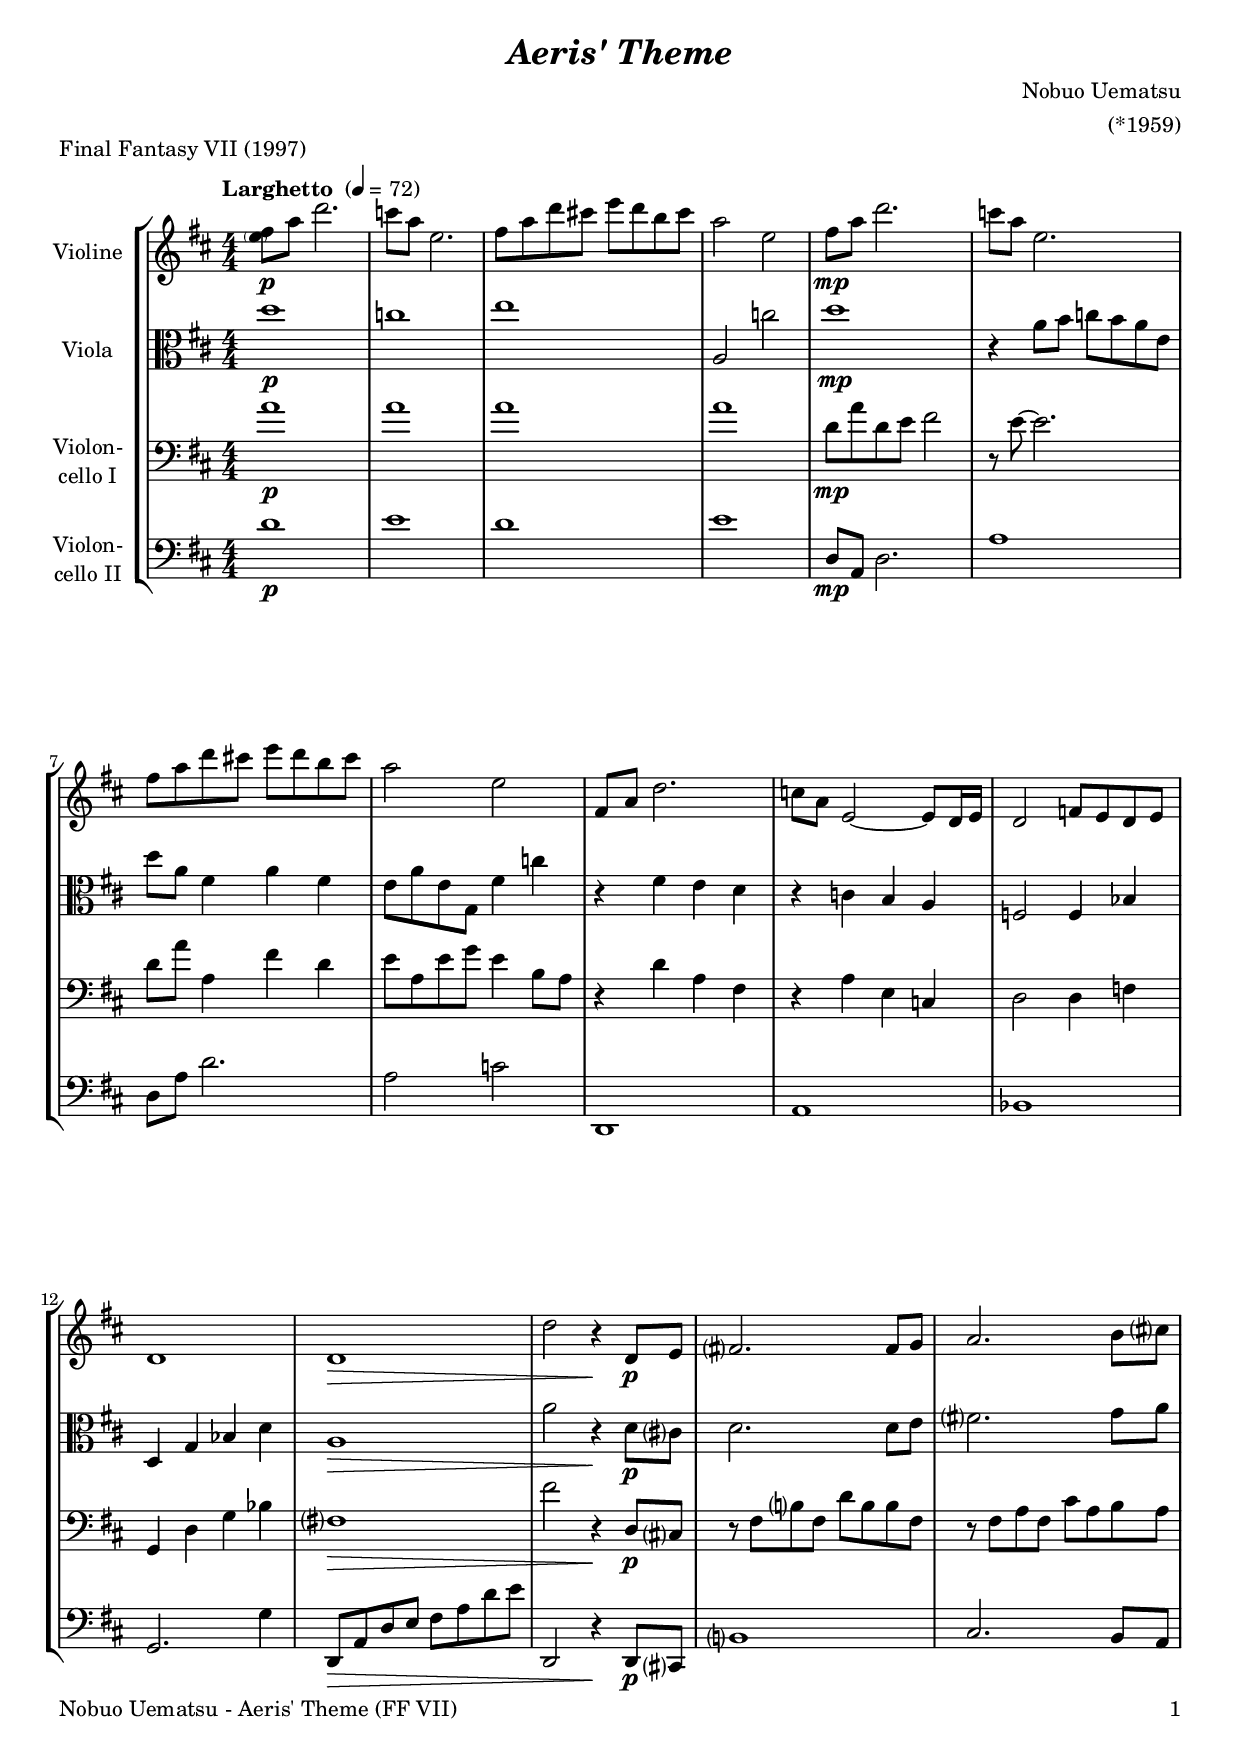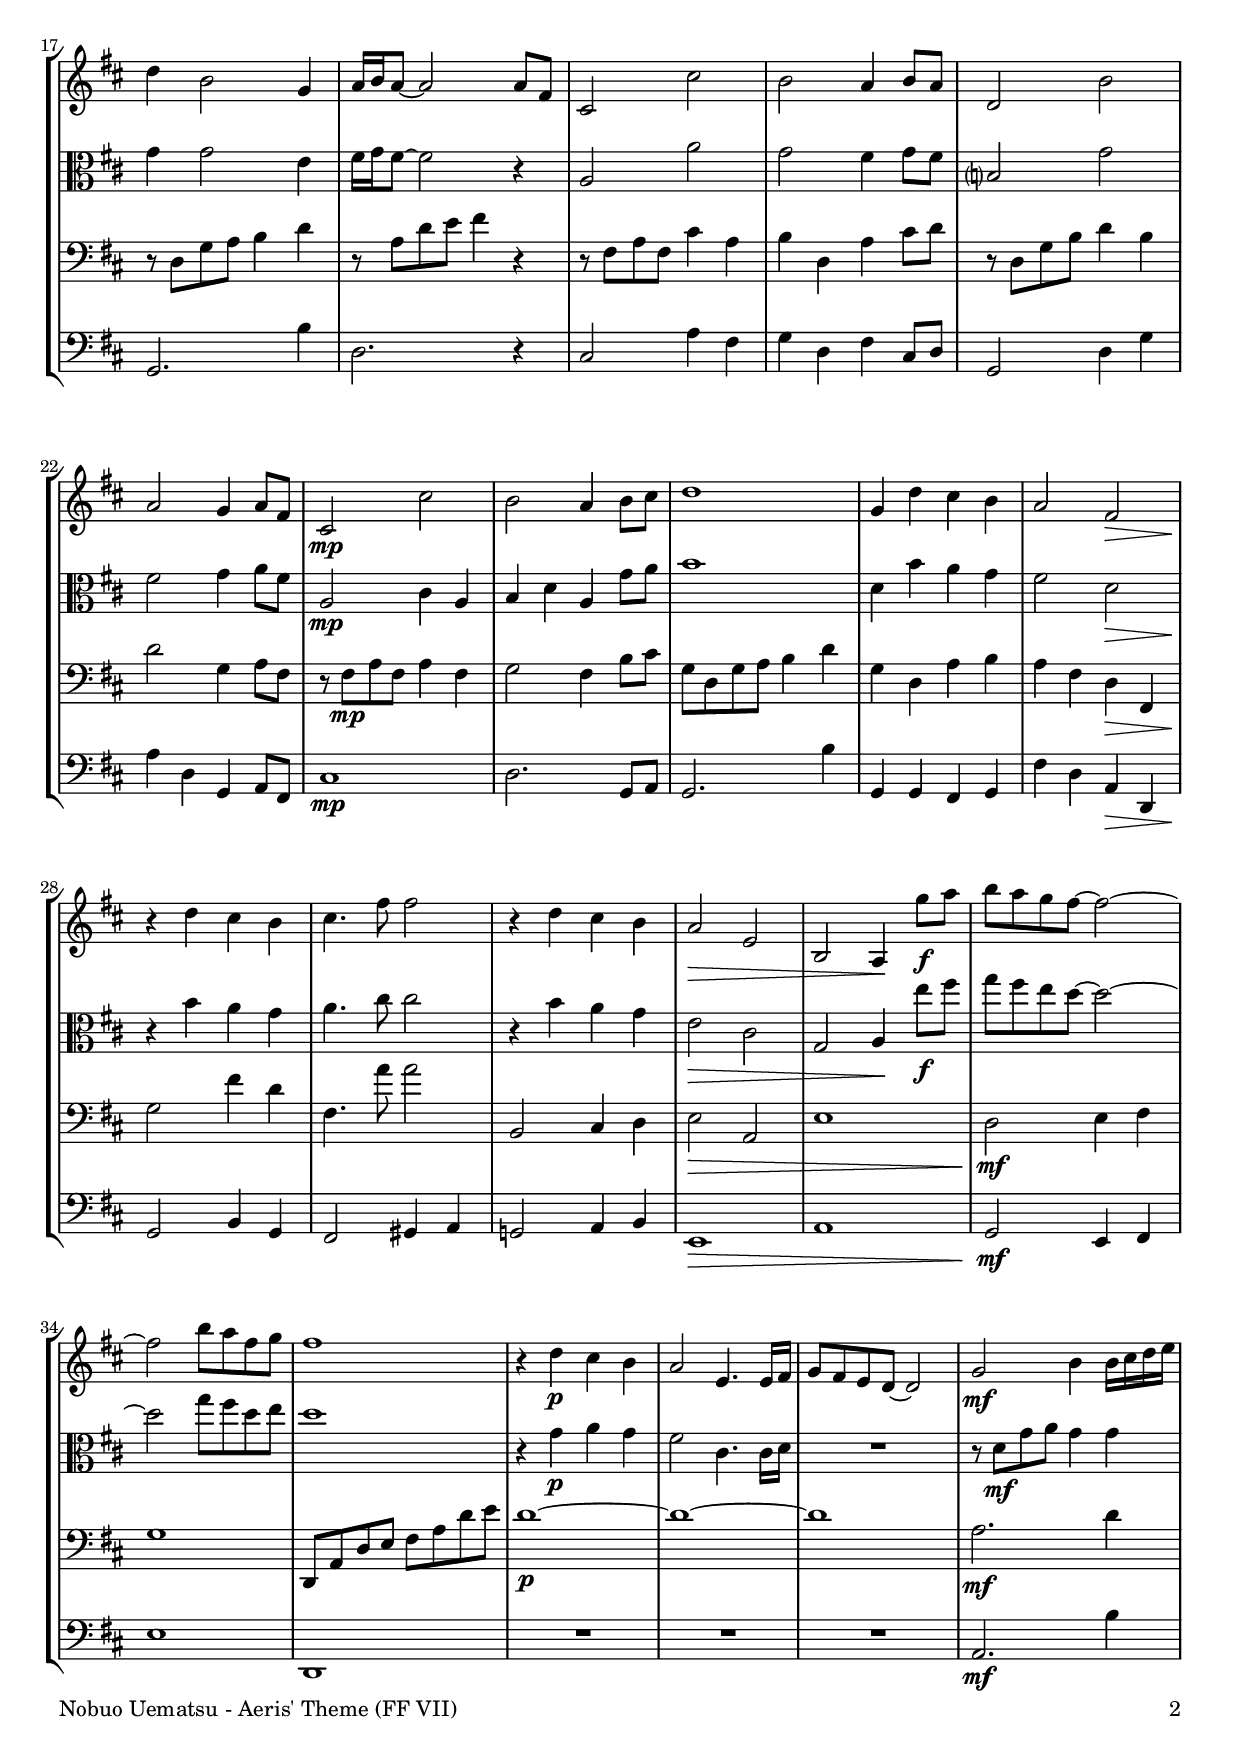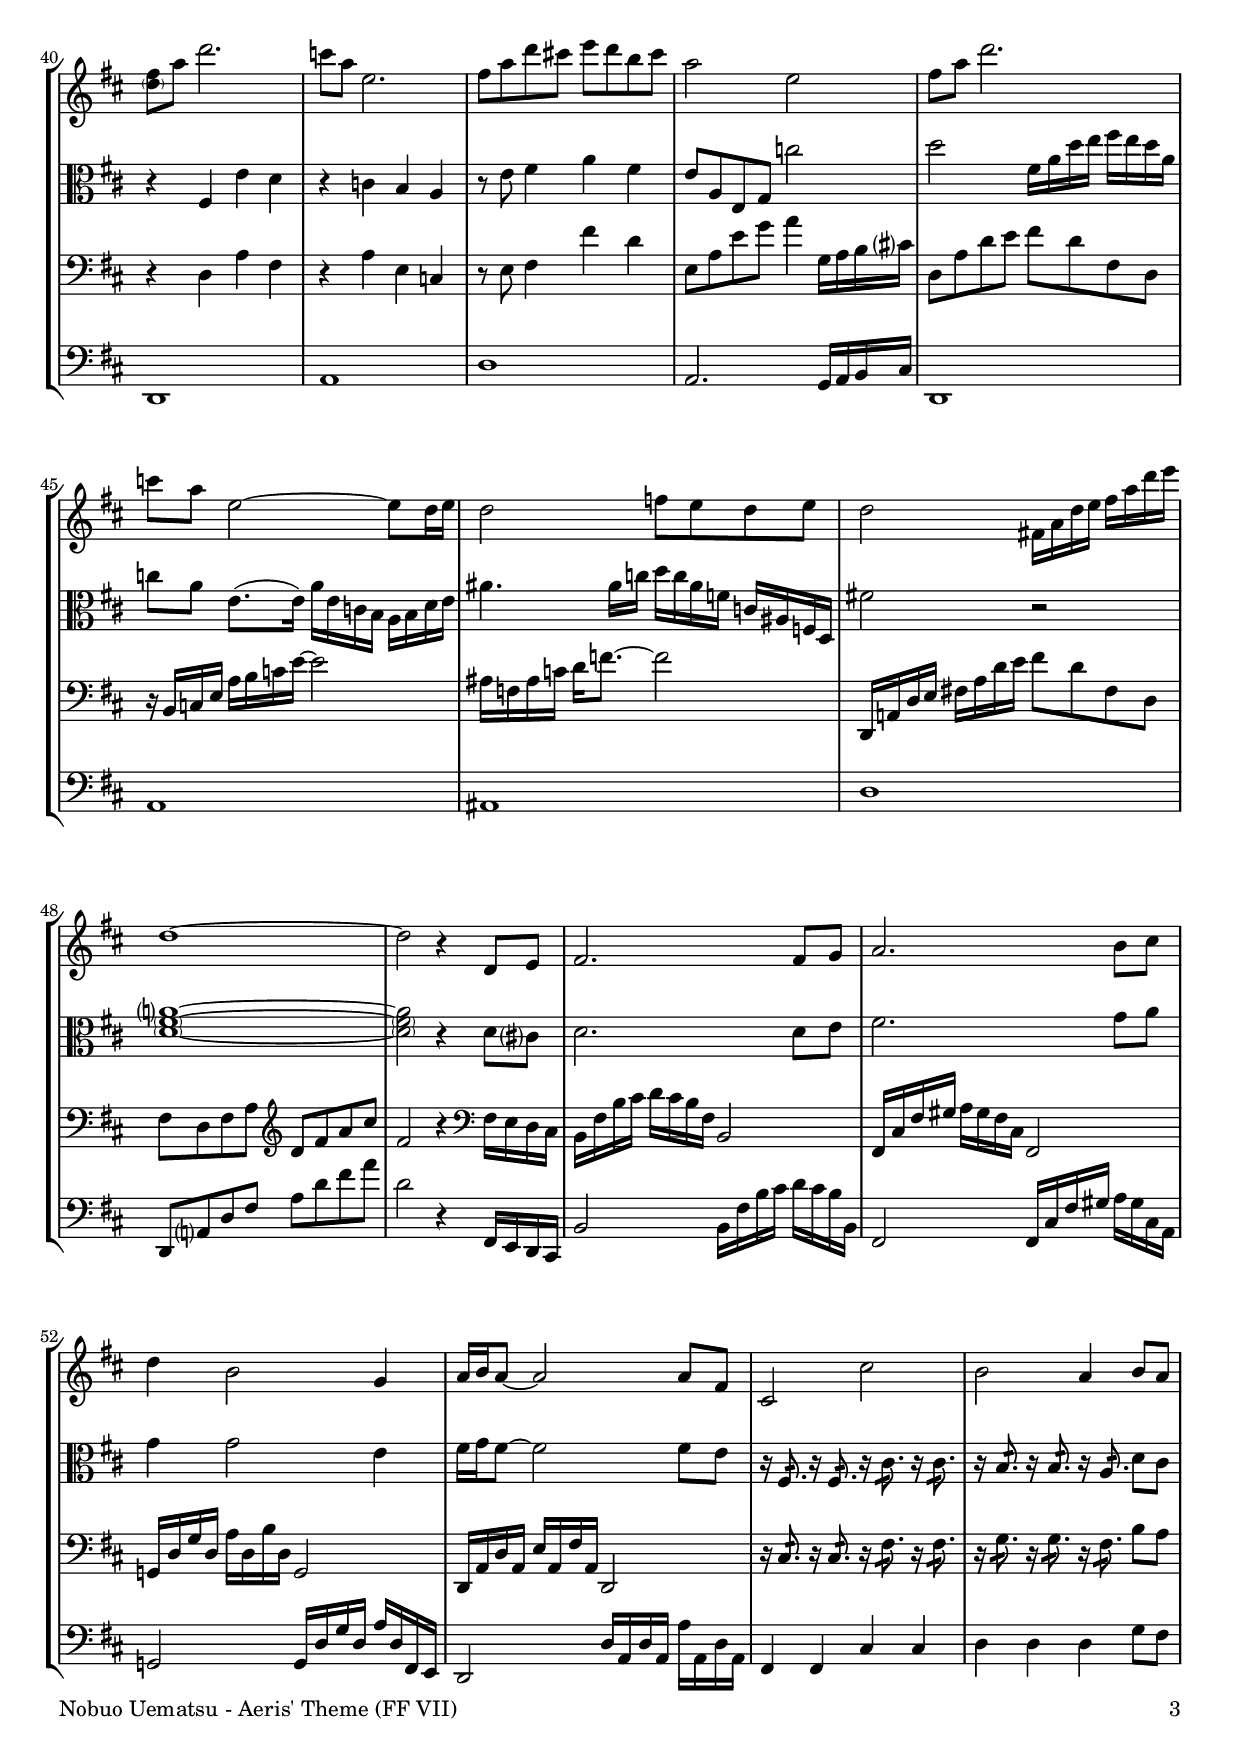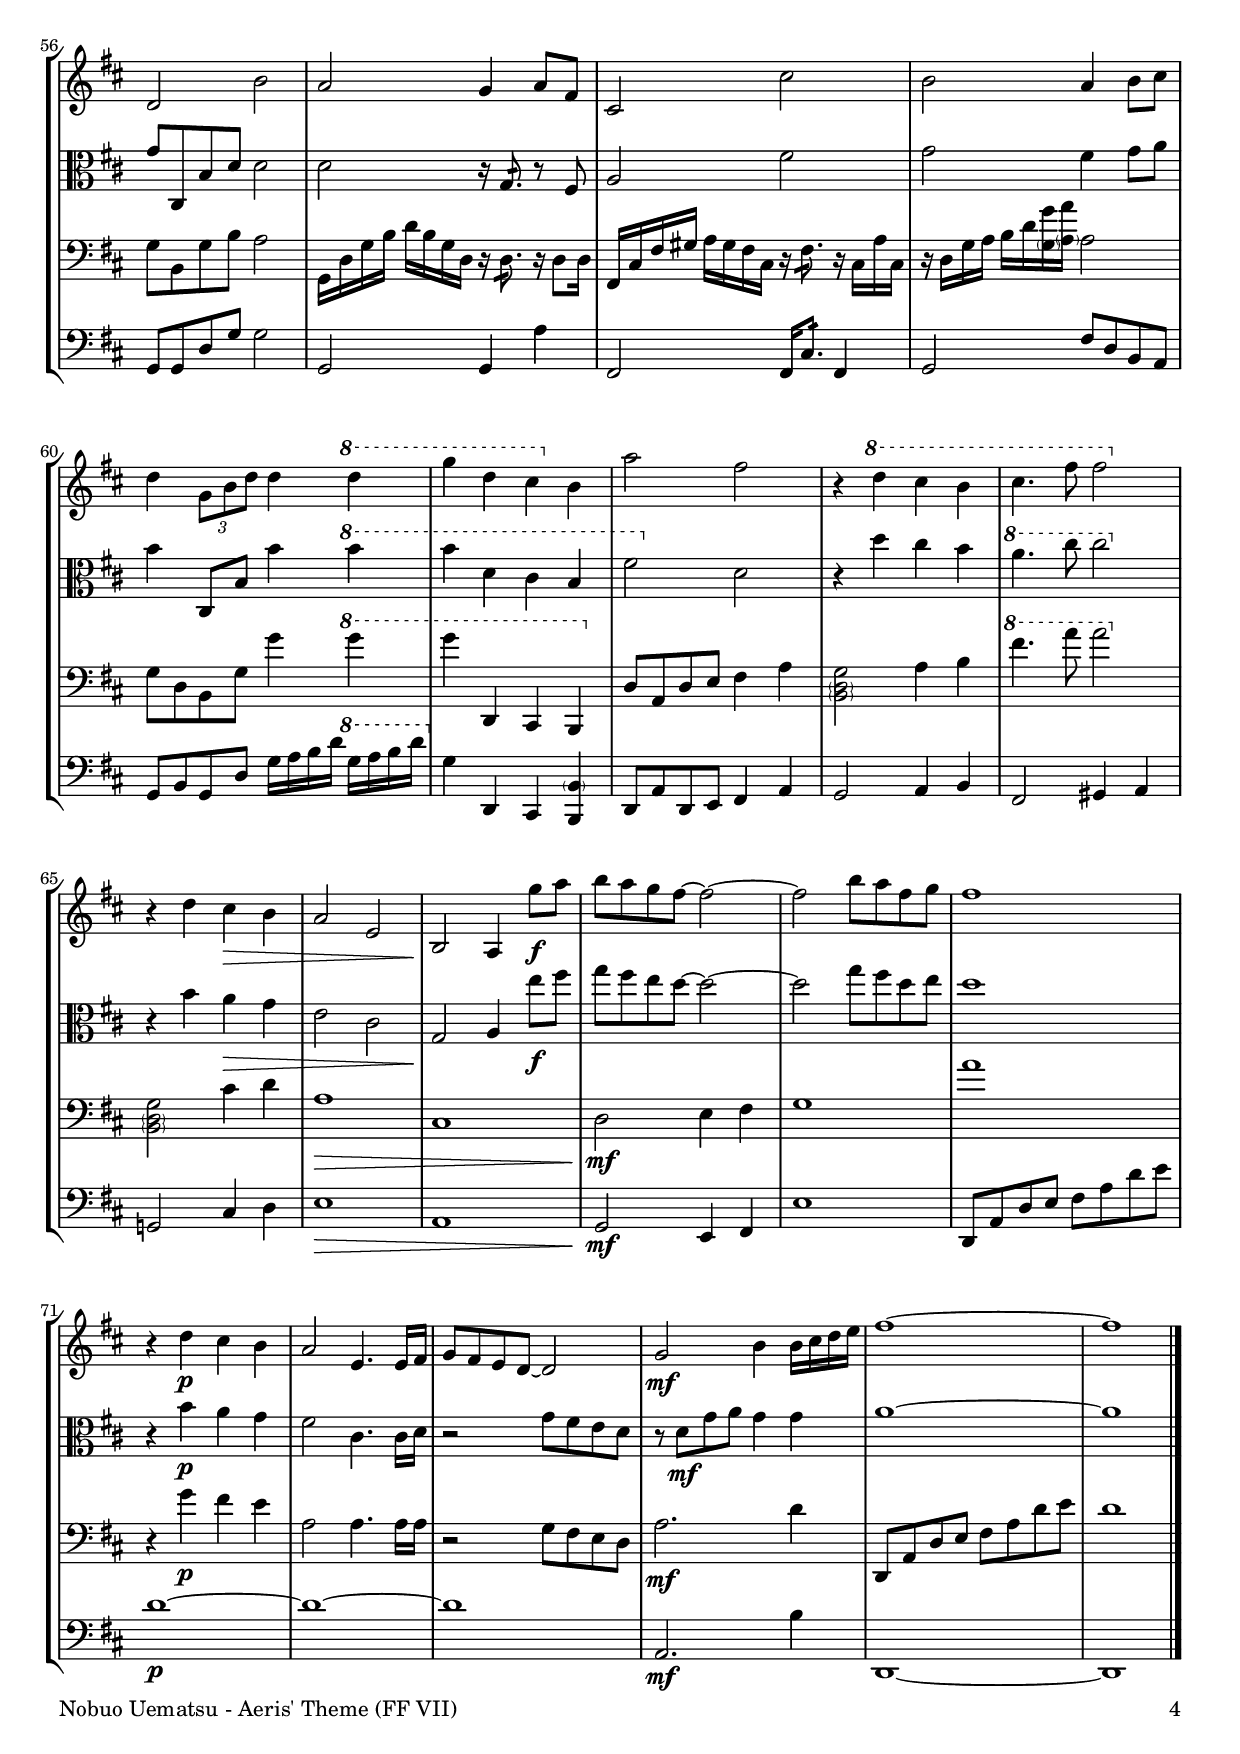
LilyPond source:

\version "2.24.4"
\include "deutsch.ly"
  
#(set-global-staff-size 18.75)

\header {
  title     = \markup \bold \italic "Aeris' Theme"
  composer  = "Nobuo Uematsu"
  arranger  = "(*1959)"
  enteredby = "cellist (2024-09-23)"
  piece     = "Final Fantasy VII (1997)"
}

voiceconsts = {
  \key d \major
  \time 4/4
  \clef "bass"
  \numericTimeSignature
  \compressEmptyMeasures
% Set default beaming for all staves
%  \set Timing.beamExceptions = #'()
%  \set Timing.baseMoment     = #(ly:make-moment 1 4)
%  \set Timing.beatStructure  = #'(1 1 1)
  \tempo "Larghetto " 4=72
}

mivl = "violin"
miva = "viola"
mipz = "pizzicato strings"
mivc = "cello"

boxa = { \bar "||" \mark \markup \box \italic "A" \key c \major }
boxb = { \bar "||" \mark \markup \box \italic "B" \key c \minor }

atem = \mark \markup \box \italic "a tempo"
prit = \mark \markup \box \italic "poco rit."
rall = \mark \markup \box \italic "rallentando"

va = \relative c'' {
  \voiceconsts
  \clef "treble"

  <\parenthesize e fis>8\p a d2.
  c8 a e2.
  fis8 a d cis! e d h cis
  a2 e
  fis8\mp a d2.

  c8 a e2.
  fis8 a d cis! e d h cis
  a2 e
  fis,8 a d2.

  c8 a e2~ e8 d16 e
  d2 f8 e d e
  d1
  d\>
  d'2 r4\! d,8\p e

  fis?2. fis8 g
  a2. h8 cis?
  d4 h2 g4
  a16 h a8~ a2 a8 fis
  cis2 cis'

  h a4 h8 a
  d,2 h'
  a g4 a8 fis
  cis2\mp cis'
  h a4 h8 cis
  d1
  g,4 d' cis h

  a2 fis\>
  r4\! d' cis h
  cis4. fis8 fis2
  r4 d cis h
  a2\> e
  h a4\! g''8\f a
  h a g fis~ fis2~

  fis h8 a fis g
  fis1
  r4 d\p cis h
  a2 e4. e16 fis
  g8 fis e d~ d2
  g\mf h4 h16 cis d e

  <\parenthesize d fis>8 a' d2.
  c8 a e2.
  fis8 a d cis! e d h cis
  a2 e

  fis8 a d2.
  c8 a e2~ e8 d16 e

  d2 f8 e d e
  d2 fis,!16 a d e fis a d e

  d,1~
  d2 r4 d,8 e
  fis2. fis8 g

  a2. h8 cis
  d4 h2 g4

  a16 h a8~ a2 a8 fis
  cis2 cis'
  h a4 h8 a

  d,2 h'
  a g4 a8 fis
  cis2 cis'

  h a4 h8 cis
  d4 \tuplet 3/2 4 { g,8 h d } d4
  \ottava #1
  d'
  g d cis
  \ottava #0
  h,
  a'2 fis

  r4
  \ottava #1
  d' cis h
  cis4. fis8 fis2
  \ottava #0
  r4 d, cis\> h
  a2 e
  h\! a4 g''8\f a
  h a g fis~ fis2~

  fis h8 a fis g
  fis1
  r4 d\p cis h
  a2 e4. e16 fis
  g8 fis e d~ d2

  g\mf h4 h16 cis d e
  fis1~
  fis \bar "|."
}

vb = \relative c'' {
  \voiceconsts
  \clef "alto"

  d1\p
  c
  e
  a,,2 c'
  d1\mp

  r4 a8 h c h a e
  d' a fis4 a fis
  e8 a e g, fis'4 c'
  r fis, e d

  r c h a
  f2 f4 b
  d, g b d
  a1\>
  a'2 r4\! d,8\p cis?

  d2. d8 e
  fis?2. g8 a
  g4 g2 e4
  fis16 g fis8~ fis2 r4
  a,2 a'

  g fis4 g8 fis
  h,?2 g'
  fis g4 a8 fis
  a,2\mp cis4 a
  h d a g'8 a
  h1
  d,4 h' a g

  fis2 d\>
  r4\! h' a g
  a4. cis8 cis2
  r4 h a g
  e2\> cis
  g a4\! e''8\f fis
  g fis e d~ d2~

  d g8 fis d e
  d1
  r4 g,\p a g
  fis2 cis4. cis16 d
  R1
  r8 d\mf g a g4 g

  r fis, e' d
  r c h a
  r8 e' fis4 a fis
  e8 a, e g c'2

  d fis,16 a d e fis e d a
  c8 a e8.( e16) a e c h a h d e

  ais4. ais16 c d c ais f c ais f d
  fis'!2 r

  <\parenthesize d \parenthesize fis a?>1~
  <\parenthesize d \parenthesize fis a>2 r4 d8 cis?
  d2. d8 e

  fis2. g8 a
  g4 g2 e4

  fis16 g fis8~ fis2 fis8 e
  r16 \repeat tremolo 3 fis, r \repeat tremolo 3 fis r \repeat tremolo 3 cis' r \repeat tremolo 3 cis
  r \repeat tremolo 3 h r \repeat tremolo 3 h r \repeat tremolo 3 a d8 cis

  g' cis,, h' d d2
  d r16 \repeat tremolo 3 g, r8 fis
  a2 fis'

  g fis4 g8 a
  h4 cis,,8 h' h'4
  \ottava #1
  h'
  h d, cis h
  fis'2
  \ottava #0
  d,

  r4 d' cis h
  \ottava #1
  a'4. cis8 cis2
  \ottava #0
  r4 h, a\> g
  e2 cis
  g\! a4 e''8\f fis
  g fis e d~ d2~

  d g8 fis d e
  d1
  r4 h\p a g
  fis2 cis4. cis16 d
  r2 g8 fis e d

  r d\mf g a g4 g
  a1~
  a \bar "|."
}

vc = \relative c'' {
  \voiceconsts

  a1\p
  a
  a
  a
  d,8\mp a' d, e fis2

  r8 e~ e2.
  d8 a' a,4 fis' d
  e8 a, e' g e4 h8 a
  r4 d a fis

  r a e c
  d2 d4 f
  g, d' g b
  fis?1\>
  fis'2 r4\! d,8\p cis?

  r fis h? fis d' h h fis
  r fis a fis cis' a h a
  r d, g a h4 d
  r8 a d e fis4 r
  r8 fis, a fis cis'4 a

  h d, a' cis8 d
  r d, g h d4 h
  d2 g,4 a8 fis
  r fis\mp a fis a4 fis
  g2 fis4 h8 cis
  g d g a h4 d
  g, d a' h

  a fis d\> fis,
  g'2\! fis'4 d
  fis,4. a'8 a2
  h,, cis4 d
  e2\> a,
  e'1
  d2\!\mf e4 fis

  g1
  d,8 a' d e fis a d e
  d1~\p
  d~
  d
  a2.\mf d4

  r d, a' fis
  r a e c
  r8 e fis4 fis' d
  e,8 a e' g a4 g,16 a h cis?

  d,8 a' d e fis d fis, d
  r16 h c e a h c e~ e2

  ais,16 f ais c d f8.~ f2
  d,,16 a'! d e fis! a d e fis8 d fis, d

  fis d fis a \clef "treble" d fis a cis
  fis,2 r4 \clef "bass" fis,16 e d cis
  h fis' h cis d cis h fis h,2

  fis16 cis' fis gis a gis fis cis fis,2
  g!16 d' g d a' d, h' d, g,2

  d16 a' d a e' a, fis' a, d,2
  r16 \repeat tremolo 3 cis' r \repeat tremolo 3 cis r \repeat tremolo 3 fis r \repeat tremolo 3 fis
  r \repeat tremolo 3 g r \repeat tremolo 3 g r \repeat tremolo 3 fis h8 a

  g h, g' h a2
  g,16 d' g h d h g d r \repeat tremolo 3 d r d8 d16
  fis, cis' fis gis a gis fis cis r \repeat tremolo 3 fis r cis a' cis,

  r d g a h d <\parenthesize g, g'> <\parenthesize a a'> a2
  g8 d h g' g'4
  \ottava #1
  g'
  g d,, cis h
  \ottava #0
  d8 a d e fis4 a

  <\parenthesize h, \parenthesize d g>2 a'4 h
  \ottava #1
  fis''4. a8 a2
  \ottava #0
  <\parenthesize h,,, \parenthesize d g>2 cis'4 d
  a1\>
  cis,
  d2\!\mf e4 fis

  g1
  a'
  r4 g\p fis e
  a,2 a4. a16 a
  r2 g8 fis e d

  a'2.\mf d4
  d,,8 a' d e fis a d e
  d1 \bar "|."
}

vd = \relative c' {
  \voiceconsts

  d1\p
  e
  d
  e
  d,8\mp a d2.

  a'1
  d,8 a' d2.
  a2 c
  d,,1

  a'
  b
  g2. g'4
  d,8\> a' d e fis a d e
  d,,2 r4\! d8\p cis?

  h'?1
  cis2. h8 a
  g2. h'4
  d,2. r4
  cis2 a'4 fis

  g d fis cis8 d
  g,2 d'4 g
  a d, g, a8 fis
  cis'1\mp
  d2. g,8 a
  g2. h'4
  g, g fis g

  fis' d a\> d,
  g2\! h4 g
  fis2 gis4 a
  g!2 a4 h
  e,1\>
  a
  g2\!\mf e4 fis

  e'1
  d,
  R1*3
  a'2.\mf h'4

  d,,1
  a'
  d
  a2. g16 a h cis

  d,1
  a'

  ais
  d

  d,8 a'? d fis a d fis a
  d,2 r4 fis,,16 e d cis
  h'2 h16 fis' h cis d cis h h,

  fis2 fis16 cis' fis gis a gis cis, a
  g!2 g16 d' g d a' d, fis, e

  d2 d'16 a d a a' a, d a
  fis4 fis cis' cis
  d d d g8 fis

  g, g d' g g2
  g, g4 a'
  fis,2 fis16 \repeat tremolo 3 cis' fis,4

  g2 fis'8 d h a
  g h g d' g16 a h d
  \ottava #1
  g a h d
  \ottava #0
  g,,4 d, cis <h \parenthesize h'>
  d8 a' d, e fis4 a

  g2 a4 h
  fis2 gis4 a
  g!2 cis4 d
  e1\>
  a,
  g2\!\mf e4 fis

  e'1
  d,8 a' d e fis a d e
  d1~\p
  d~
  d

  a,2.\mf h'4
  d,,1~
  d \bar "|."
}


music = \new StaffGroup <<
      \new Staff {
	\set Staff.midiInstrument = \mivl
	\set Staff.instrumentName = \markup \center-column { "Violine" }
	\transpose c c { \va }
      }

      \new Staff {
	\set Staff.midiInstrument = \miva
	\set Staff.instrumentName = \markup \center-column { "Viola" }
	\transpose c c { \vb }
      }

      \new Staff {
	\set Staff.midiInstrument = \miva
	\set Staff.instrumentName = \markup \center-column { "Violon-" "cello I" }
	\transpose c c { \vc }
      }
      
      \new Staff {
	\set Staff.midiInstrument = \mivc
	\set Staff.instrumentName = \markup \center-column { "Violon-" "cello II" }
	\transpose c c { \vd }
      }
>>

\book {
  \paper {
    print-page-number = ##t
    print-first-page-number = ##t
    ragged-last-bottom = ##f
    oddHeaderMarkup = \markup \null
    evenHeaderMarkup = \markup \null
    oddFooterMarkup = \markup {
      \fill-line {
        \if \should-print-page-number
        "Nobuo Uematsu - Aeris' Theme (FF VII)" \fromproperty #'page:page-number-string
      }
    }
    evenFooterMarkup = \oddFooterMarkup
  } \score {
    \music
    \layout {}
  }

  \score {
    \unfoldRepeats \music

    \midi {
      \context {
        \Score
      }
    }
  }
}
